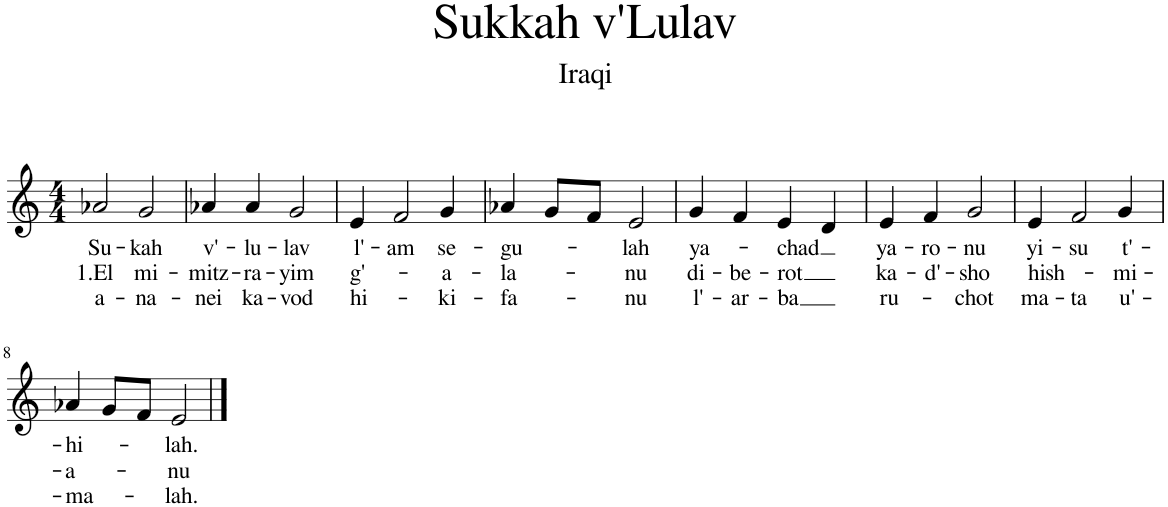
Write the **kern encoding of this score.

**kern	**text	**text	**text
*part1	*part1	*part1	*part1
*staff1	*staff1	*staff1	*staff1
*I"Bb Trumpet	*	*	*
*I'Bb Tpt.	*	*	*
*clefG2	*	*	*
*Trd1c2	*	*	*
*k[]	*	*	*
*M4/4	*	*	*
=1	=1	=1	=1
!	!LO:LY:b	!LO:LY:b	!LO:LY:b
2a-X/	Su-	1.El	a-
!	!LO:LY:b	!LO:LY:b	!LO:LY:b
2g/	-kah	mi-	-na-
=2	=2	=2	=2
!	!LO:LY:b	!LO:LY:b	!LO:LY:b
4a-X/	v'-	-mitz-	-nei
!	!LO:LY:b	!LO:LY:b	!LO:LY:b
4a-/	-lu-	-ra-	ka-
!	!LO:LY:b	!LO:LY:b	!LO:LY:b
2g/	-lav	-yim	-vod
=3	=3	=3	=3
!	!LO:LY:b	!LO:LY:b	!LO:LY:b
4e/	l'-	g'-	hi-
!	!LO:LY:b	!	!
2f/	-am	.	.
!	!LO:LY:b	!LO:LY:b	!LO:LY:b
4g/	se-	a-	-ki-
=4	=4	=4	=4
!	!LO:LY:b	!LO:LY:b	!LO:LY:b
4a-X/	-gu-	-la-	-fa-
8g/L	.	.	.
8f/J	.	.	.
!	!LO:LY:b	!LO:LY:b	!LO:LY:b
2e/	-lah	-nu	-nu
=5	=5	=5	=5
!	!LO:LY:b	!LO:LY:b	!LO:LY:b
4g/	ya-	di-	l'-
!	!	!LO:LY:b	!LO:LY:b
4f/	.	-be-	-ar-
!	!LO:LY:b	!LO:LY:b	!LO:LY:b
4e/	-chad	-rot	-ba
4d/	.	.	.
=6	=6	=6	=6
!	!LO:LY:b	!LO:LY:b	!LO:LY:b
4e/	ya-	ka-	ru-
!	!LO:LY:b	!LO:LY:b	!
4f/	-ro-	-d'-	.
!	!LO:LY:b	!LO:LY:b	!LO:LY:b
2g/	-nu	-sho	-chot
=7	=7	=7	=7
!	!LO:LY:b	!LO:LY:b	!LO:LY:b
4e/	yi-	hish-	ma-
!	!LO:LY:b	!	!LO:LY:b
2f/	-su	.	-ta
!	!LO:LY:b	!LO:LY:b	!LO:LY:b
4g/	t'-	-mi-	u'-
!!LO:LB:g=z
=8	=8	=8	=8
!	!LO:LY:b	!LO:LY:b	!LO:LY:b
4a-X/	-hi-	-a-	-ma-
8g/L	.	.	.
8f/J	.	.	.
!	!LO:LY:b	!LO:LY:b	!LO:LY:b
2e/	-lah.	-nu	-lah.
==	==	==	==
*-	*-	*-	*-
